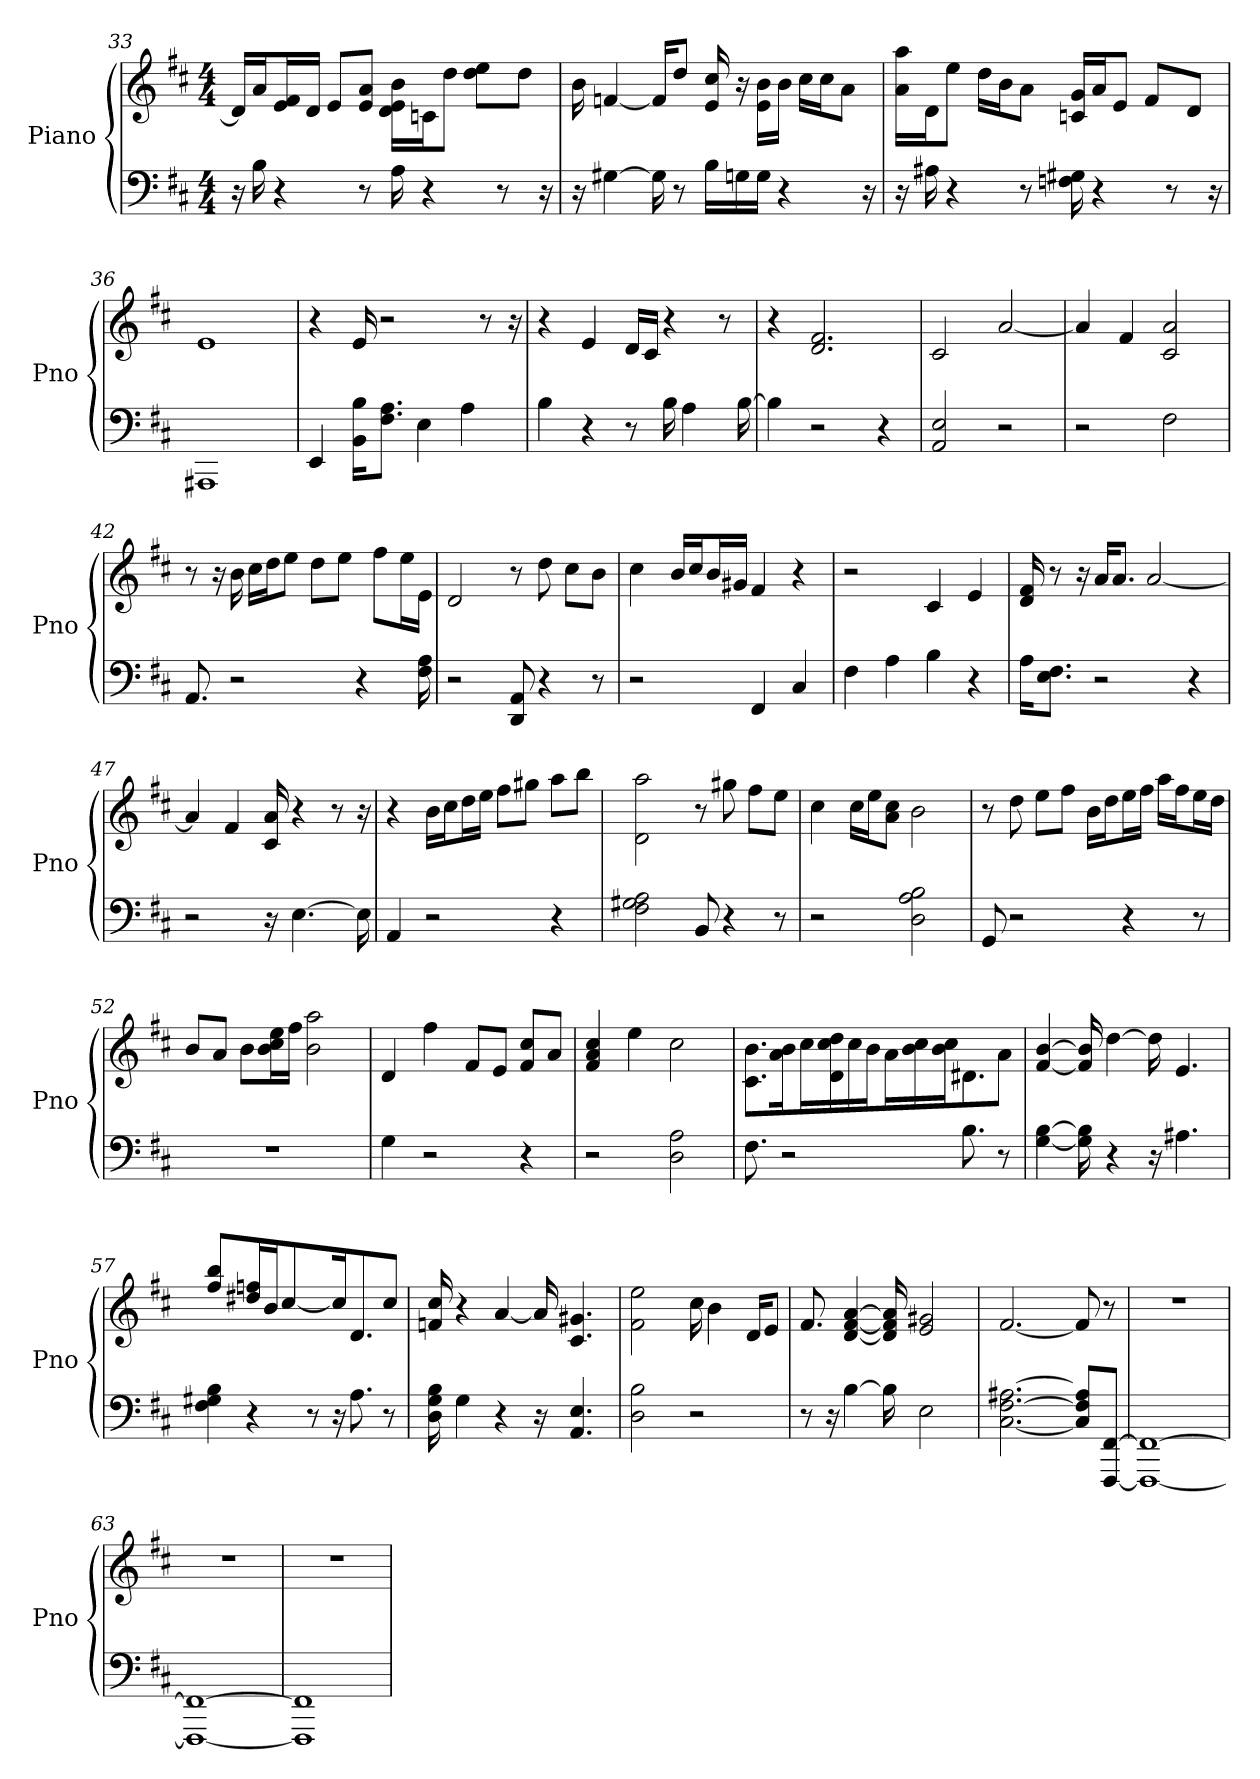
**kern	**kern
*part1	*part1
*staff2	*staff1
*I"Piano	*
*I'Pno	*
*clefF4	*clefG2
*k[f#c#]	*k[f#c#]
*D:	*D:
*M4/4	*M4/4
=33	=33
16r	16d/LL]
16B	16a/J
4r	16f#/ 16e/L
.	16d/JJ
.	8e/L
8r	8a/ 8e/J
16A	16b\ 16d\ 16e\LL
4r	16c\J
.	8dd\J
.	8dd\ 8ee\L
8r	.
.	8dd\J
16r	.
=34	=34
16r	16b
[4G#	[4f
16G#]	16f/KL]
8r	8dd/J
16B\LL	16e 16cc#
16G\	16r
16G\JJ	16b\ 16e\LL
4r	16b\JJ
.	16cc#\LL
.	16cc#\J
.	8a\J
16r	.
=35	=35
16r	16a\ 16aa\LL
16A#	16d\J
4r	8ee\J
.	16dd\LL
.	16b\J
8r	8a\J
16F 16G#	16g/ 16c/LL
4r	16a/J
.	8e/J
.	8f#/L
8r	.
.	8d/J
16r	.
=36	=36
1AAA#	1e
=37	=37
4EE	4r
16BB\ 16B\KL	16e
8.F#\ 8.A\J	2r
4E	.
4A	.
.	8r
.	16r
=38	=38
4B	4r
4r	4e
8r	16d/LL
.	16c#/JJ
16B	4r
4A	.
.	8r
[16B	.
=39	=39
4B]	4r
2r	2.f# 2.d
4r	.
=40	=40
2E 2AA	2c#
2r	[2a
=41	=41
2r	4a]
.	4f#
2F#	2a 2c#
=42	=42
8.AA	8r
.	16r
2r	16b
.	16cc#\LL
.	16dd\J
.	8ee\J
.	8dd\L
.	8ee\J
4r	.
.	8ff#\L
.	16ee\L
16F# 16A	16e\JJ
=43	=43
2r	2d
8AA 8DD	8r
4r	8dd
.	8cc#\L
8r	8b\J
=44	=44
2r	4cc#
.	16b/LL
.	16cc#/J
.	16b/L
.	16g#/JJ
4FF#	4f#
4C#	4r
=45	=45
4F#	2r
4A	.
4B	4c#
4r	4e
=46	=46
16A\KL	16f# 16d
8.E\ 8.F#\J	8r
.	16r
2r	16a/KL
.	8.a/J
.	[2a
4r	.
=47	=47
2r	4a]
.	4f#
16r	16a 16c#
[4.E	4r
.	8r
16E]	16r
=48	=48
4AA	4r
2r	16b\LL
.	16cc#\J
.	16dd\L
.	16ee\JJ
.	8ff#\L
.	8gg#\J
4r	8aa\L
.	8bb\J
=49	=49
2G# 2F# 2A	2aa 2d
8BB	8r
4r	8gg#
.	8ff#\L
8r	8ee\J
=50	=50
2r	4cc#
.	16cc#\LL
.	16ee\J
.	8cc#\ 8a\J
2D 2A 2B	2b
=51	=51
8GG	8r
2r	8dd
.	8ee\L
.	8ff#\J
.	16b\LL
.	16dd\J
4r	16ee\L
.	16ff#\JJ
.	16aa\LL
.	16ff#\J
8r	16ee\L
.	16dd\JJ
=52	=52
1r	8b/L
.	8a/J
.	8b\L
.	16ee\ 16b\ 16cc#\L
.	16ff#\JJ
.	2aa 2b
=53	=53
4G	4d
2r	4ff#
.	8f#/L
.	8e/J
4r	8f#/ 8cc#/L
.	8a/J
=54	=54
2r	4f# 4a 4cc#
.	4ee
2D 2A	2cc#
=55	=55
8.F#	8.b\ 8.c#\L
2r	16a\ 16b\Jk
.	16cc#\LL
.	16dd\ 16d\ 16cc#\J
.	16cc#\L
.	16b\JJ
.	16a/LL
.	16b/ 16cc#/J
.	16cc#/ 16b/K
8.B	8.d#/J
8r	8aJ
=56	=56
[4G [4B	[4f# [4b
16G] 16B]	16f#] 16b]
4r	[4dd
16r	16dd]
4.A#	4.e
=57	=57
4F# 4G# 4B	4ff# 4bb
4r	16ff\ 16dd#\LL
.	16b\JJ
.	[4cc#
8r	.
16r	16cc#/KL]
8.A	8.d/J
8r	8cc#J
=58	=58
16G 16D 16B	16cc# 16f
4G	4r
4r	[4a
16r	16a]
4.E 4.AA	4.c# 4.g#
=59	=59
2B 2D	2f# 2ee
2r	16cc#
.	4b
.	16d/KL
.	8e/J
=60	=60
8r	8.f#
16r	.
[4B	[4a [4f# [4d
16B]	16a] 16f#] 16d]
2E	2g# 2e
=61	=61
[2.A# [2.F# [2.C#	[2.f#
8A#]/ 8F#]/ 8C#]/L	8f#]
[8FF#/ [8FFF#/J	8r
=62	=62
1FF#_ 1FFF#_	1r
=63	=63
1FF#_ 1FFF#_	1r
=64	=64
1FF#] 1FFF#]	1r
=	=
*-	*-
